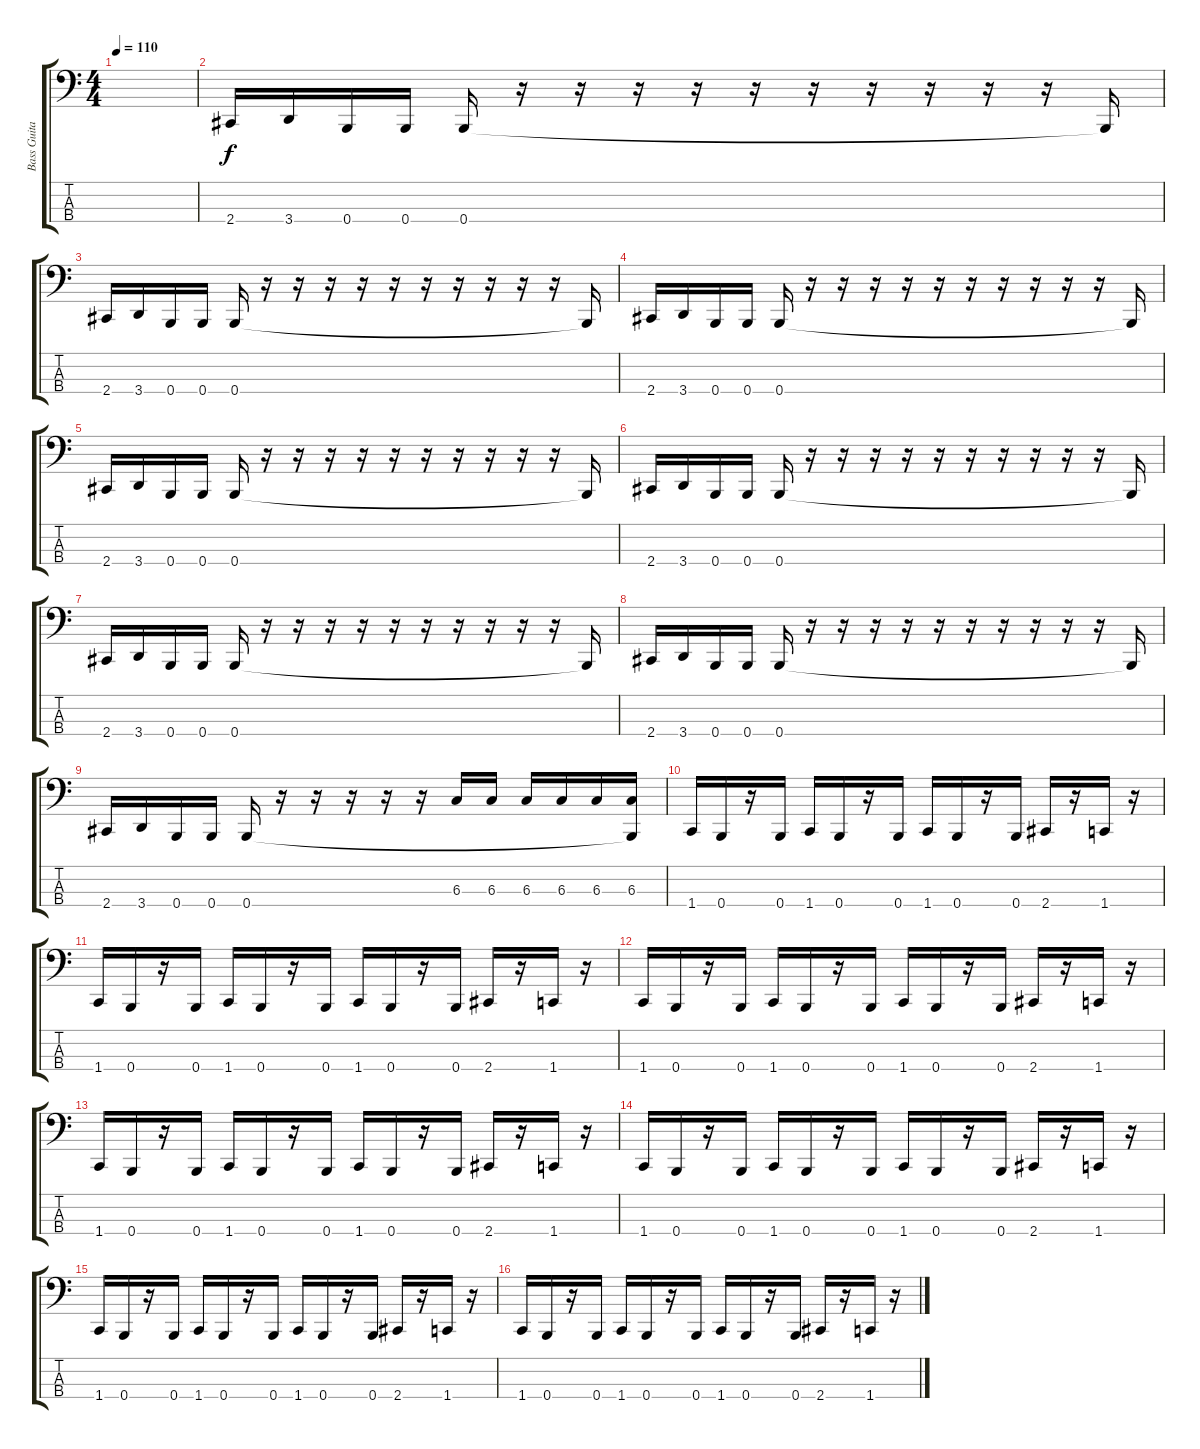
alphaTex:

\track ("Bass Guitar" "Bass Guita") {instrument electricbasspick}
\staff {score tabs}
\tuning (E2 B1 Gb1 B0) {hide}
\ts (4 4)
\tempo 110
\clef f4
\ks c
|
2.4.16 3.4.16 0.4.16 0.4.16 0.4.16 r.16 r.16 r.16 r.16 r.16 r.16 r.16 r.16 r.16 r.16 0.4{t}.16 |
2.4.16 3.4.16 0.4.16 0.4.16 0.4.16 r.16 r.16 r.16 r.16 r.16 r.16 r.16 r.16 r.16 r.16 0.4{t}.16 |
2.4.16 3.4.16 0.4.16 0.4.16 0.4.16 r.16 r.16 r.16 r.16 r.16 r.16 r.16 r.16 r.16 r.16 0.4{t}.16 |
2.4.16 3.4.16 0.4.16 0.4.16 0.4.16 r.16 r.16 r.16 r.16 r.16 r.16 r.16 r.16 r.16 r.16 0.4{t}.16 |
2.4.16 3.4.16 0.4.16 0.4.16 0.4.16 r.16 r.16 r.16 r.16 r.16 r.16 r.16 r.16 r.16 r.16 0.4{t}.16 |
2.4.16 3.4.16 0.4.16 0.4.16 0.4.16 r.16 r.16 r.16 r.16 r.16 r.16 r.16 r.16 r.16 r.16 0.4{t}.16 |
2.4.16 3.4.16 0.4.16 0.4.16 0.4.16 r.16 r.16 r.16 r.16 r.16 r.16 r.16 r.16 r.16 r.16 0.4{t}.16 |
2.4.16 3.4.16 0.4.16 0.4.16 0.4.16 r.16 r.16 r.16 r.16 r.16 6.3.16 6.3.16 6.3.16 6.3.16 6.3.16 (6.3 0.4{t}).16 |
1.4.16 0.4.16 r.16 0.4.16 1.4.16 0.4.16 r.16 0.4.16 1.4.16 0.4.16 r.16 0.4.16 2.4.16 r.16 1.4.16 r.16 |
1.4.16 0.4.16 r.16 0.4.16 1.4.16 0.4.16 r.16 0.4.16 1.4.16 0.4.16 r.16 0.4.16 2.4.16 r.16 1.4.16 r.16 |
1.4.16 0.4.16 r.16 0.4.16 1.4.16 0.4.16 r.16 0.4.16 1.4.16 0.4.16 r.16 0.4.16 2.4.16 r.16 1.4.16 r.16 |
1.4.16 0.4.16 r.16 0.4.16 1.4.16 0.4.16 r.16 0.4.16 1.4.16 0.4.16 r.16 0.4.16 2.4.16 r.16 1.4.16 r.16 |
1.4.16 0.4.16 r.16 0.4.16 1.4.16 0.4.16 r.16 0.4.16 1.4.16 0.4.16 r.16 0.4.16 2.4.16 r.16 1.4.16 r.16 |
1.4.16 0.4.16 r.16 0.4.16 1.4.16 0.4.16 r.16 0.4.16 1.4.16 0.4.16 r.16 0.4.16 2.4.16 r.16 1.4.16 r.16 |
1.4.16 0.4.16 r.16 0.4.16 1.4.16 0.4.16 r.16 0.4.16 1.4.16 0.4.16 r.16 0.4.16 2.4.16 r.16 1.4.16 r.16
